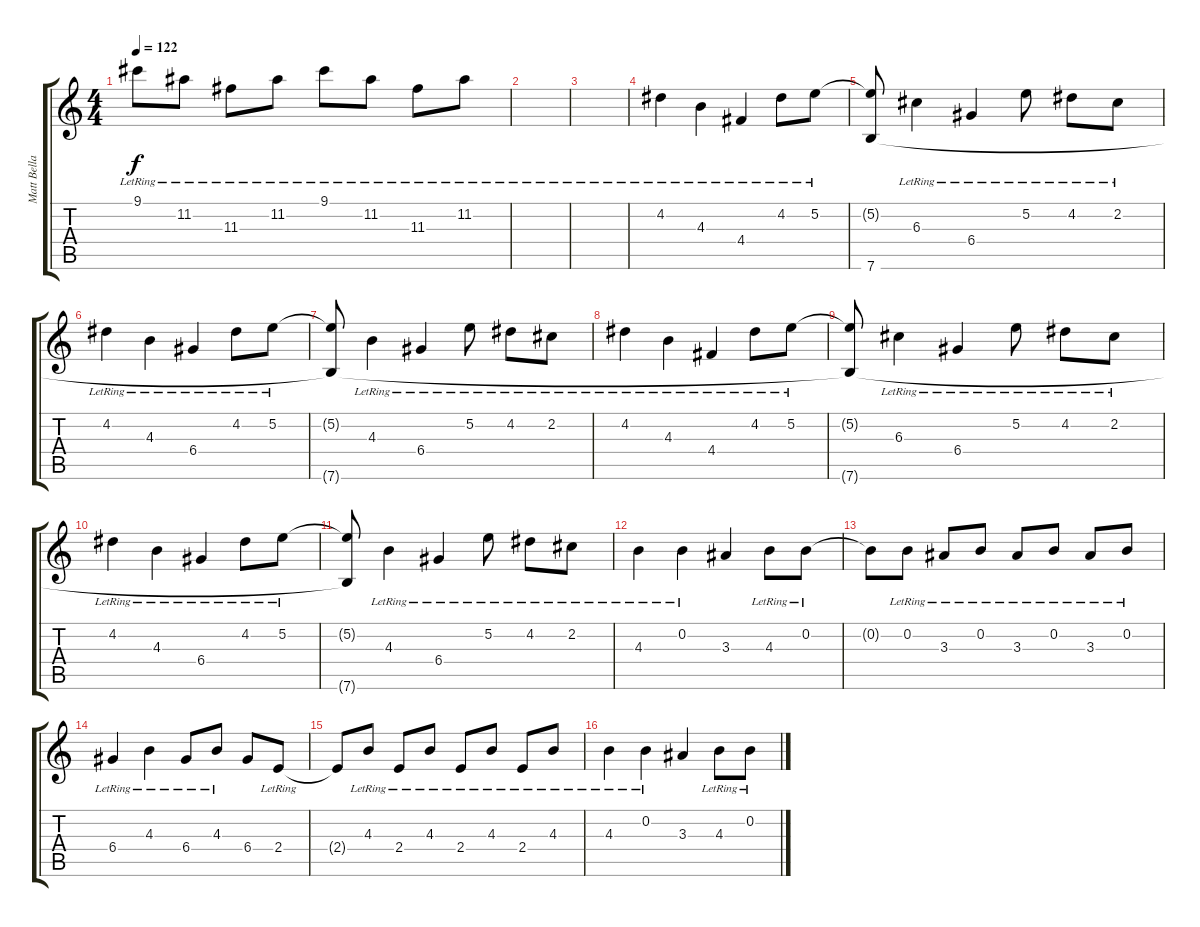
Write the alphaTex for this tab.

\track ("Matt Bellamy" "Matt Bella") {instrument acousticguitarsteel}
\staff {score tabs}
\tuning (E4 B3 G3 D3 A2 E2) {hide}
\ts (4 4)
\tempo 122
\clef g2
\ks c
9.1{lr}.8{dy f} 11.2{lr}.8 11.3{lr}.8 11.2{lr}.8 9.1{lr}.8 11.2{lr}.8 11.3{lr}.8 11.2{lr}.8 |
|
|
4.2{lr}.4 4.3{lr}.4 4.4{lr}.4 4.2{lr}.8 5.2{lr}.8 |
(5.2{t} 7.6).8 6.3{lr}.4 6.4{lr}.4 5.2{lr}.8 4.2{lr}.8 2.2{lr}.8 |
4.2{lr}.4 4.3{lr}.4 6.4{lr}.4 4.2{lr}.8 5.2{lr}.8 |
(5.2{t} 7.6{t}).8 4.3{lr}.4 6.4{lr}.4 5.2{lr}.8 4.2{lr}.8 2.2{lr}.8 |
4.2{lr}.4 4.3{lr}.4 4.4{lr}.4 4.2{lr}.8 5.2{lr}.8 |
(5.2{t} 7.6{t}).8 6.3{lr}.4 6.4{lr}.4 5.2{lr}.8 4.2{lr}.8 2.2{lr}.8 |
4.2{lr}.4 4.3{lr}.4 6.4{lr}.4 4.2{lr}.8 5.2{lr}.8 |
(5.2{t} 7.6{t}).8 4.3{lr}.4 6.4{lr}.4 5.2{lr}.8 4.2{lr}.8 2.2{lr}.8 |
4.3{lr}.4 0.2{lr}.4 3.3.4 4.3{lr}.8 0.2{lr}.8 |
0.2{t}.8 0.2{lr}.8 3.3{lr}.8 0.2{lr}.8 3.3{lr}.8 0.2{lr}.8 3.3{lr}.8 0.2{lr}.8 |
6.4{lr}.4 4.3{lr}.4 6.4{lr}.8 4.3{lr}.8 6.4.8 2.4{lr}.8 |
2.4{t}.8 4.3{lr}.8 2.4{lr}.8 4.3{lr}.8 2.4{lr}.8 4.3{lr}.8 2.4{lr}.8 4.3{lr}.8 |
4.3{lr}.4 0.2{lr}.4 3.3.4 4.3{lr}.8 0.2{lr}.8
